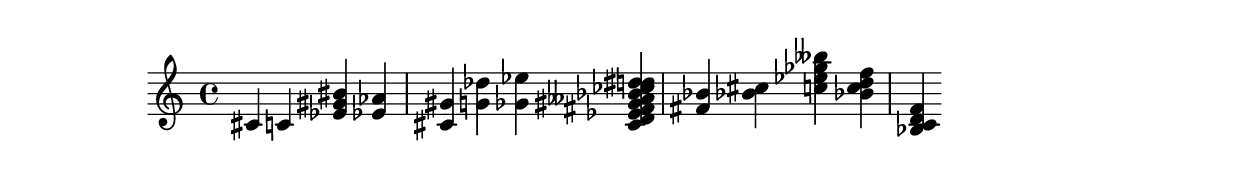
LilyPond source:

\version "1.7.6"
\header {
    texidoc ="Accidentals are placed as closely as possible.
Accidentals in corresponding octaves are aligned.
The top accidental should be nearest to the chord. The
flats in a sixth shoudl be staggered.  "
}


\score { \notes \context Voice \relative c' {
    cis4
    c4
 \transpose c c' {    
  <bis4 es gis>
  <es! as!>
  <gis! cis!>
  <g! des'>
  <ges! es'!>
}    
    <cis4 d es fis gis ases bes ces d dis >
    <bes'! fis!>     
    <bes! cis!>
    <c! es ges beses>
    <bes! c d f >    
    <bes,! c d f >
}
\paper { linewidth = -1. }
     }
